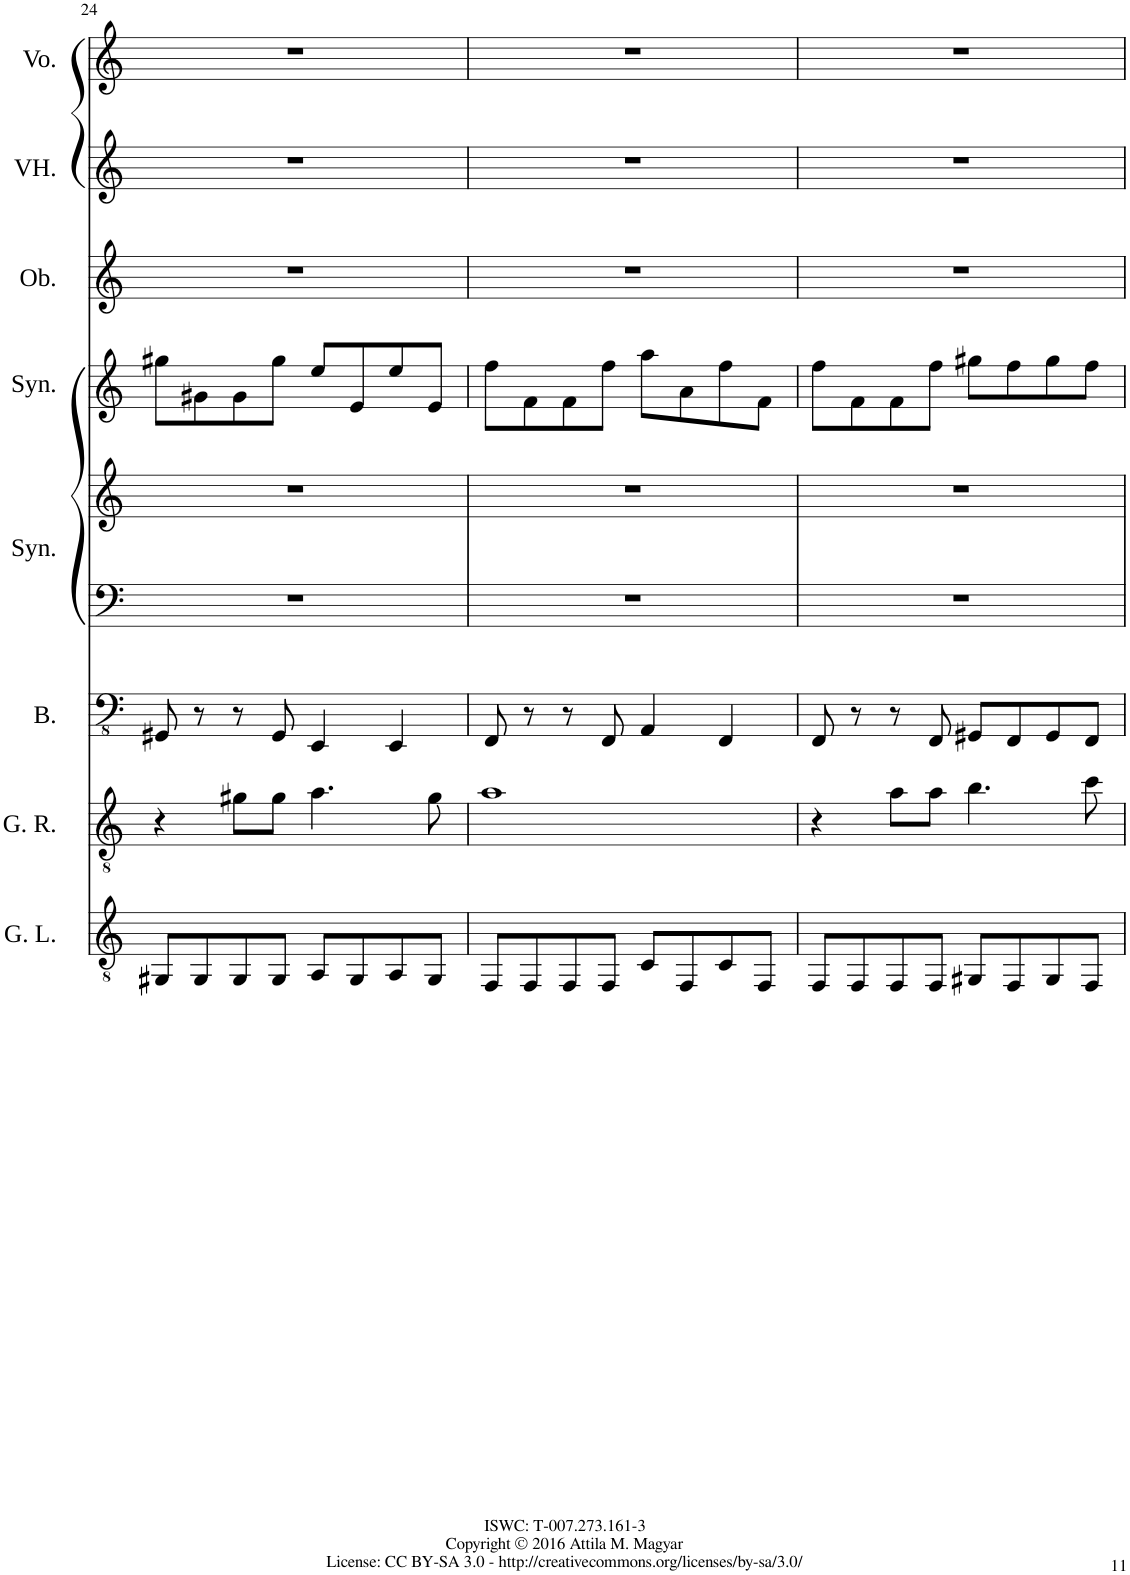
**kern	**kern	**kern	**kern	**kern	**kern	**kern	**kern	**kern
*part8	*part7	*part6	*part5	*part5	*part4	*part3	*part2	*part1
*staff9	*staff8	*staff7	*staff6	*staff5	*staff4	*staff3	*staff2	*staff1
*I"Guitar Left	*I"Guitar Right	*I"Bass	*I"Synthesizer	*	*I"Synthesizer	*I"Oboe	*I"Voice Harmony	*I"Voice
*I'G. L.	*I'G. R.	*I'B.	*I'Syn.	*	*I'Syn.	*I'Ob.	*I'VH.	*I'Vo.
!!LO:PB:g=z
*clefGv2	*clefGv2	*clefFv4	*clefF4	*clefG2	*clefG2	*clefG2	*clefG2	*clefG2
*k[]	*k[]	*k[]	*k[]	*k[]	*k[]	*k[]	*k[]	*k[]
=24	=24	=24	=24	=24	=24	=24	=24	=24
8GG#X/L	4r	8GGG#X/	1r	1r	8gg#X\L	1r	1r	1r
8GG#/	.	8r	.	.	8g#X\	.	.	.
8GG#/	8g#X\L	8r	.	.	8g#\	.	.	.
8GG#/J	8g#\J	8GGG#/	.	.	8gg#\J	.	.	.
8AA/L	4.a\	4EEE/	.	.	8ee/L	.	.	.
8GG#/	.	.	.	.	8e/	.	.	.
8AA/	.	4EEE/	.	.	8ee/	.	.	.
8GG#/J	8g#\	.	.	.	8e/J	.	.	.
=25	=25	=25	=25	=25	=25	=25	=25	=25
8FF/L	1a	8FFF/	1r	1r	8ff\L	1r	1r	1r
8FF/	.	8r	.	.	8f\	.	.	.
8FF/	.	8r	.	.	8f\	.	.	.
8FF/J	.	8FFF/	.	.	8ff\J	.	.	.
8C/L	.	4AAA/	.	.	8aa\L	.	.	.
8FF/	.	.	.	.	8a\	.	.	.
8C/	.	4FFF/	.	.	8ff\	.	.	.
8FF/J	.	.	.	.	8f\J	.	.	.
=26	=26	=26	=26	=26	=26	=26	=26	=26
8FF/L	4r	8FFF/	1r	1r	8ff\L	1r	1r	1r
8FF/	.	8r	.	.	8f\	.	.	.
8FF/	8a\L	8r	.	.	8f\	.	.	.
8FF/J	8a\J	8FFF/	.	.	8ff\J	.	.	.
8GG#X/L	4.b\	8GGG#X/L	.	.	8gg#X\L	.	.	.
8FF/	.	8FFF/	.	.	8ff\	.	.	.
8GG#/	.	8GGG#/	.	.	8gg#\	.	.	.
8FF/J	8cc\	8FFF/J	.	.	8ff\J	.	.	.
=	=	=	=	=	=	=	=	=
*-	*-	*-	*-	*-	*-	*-	*-	*-
